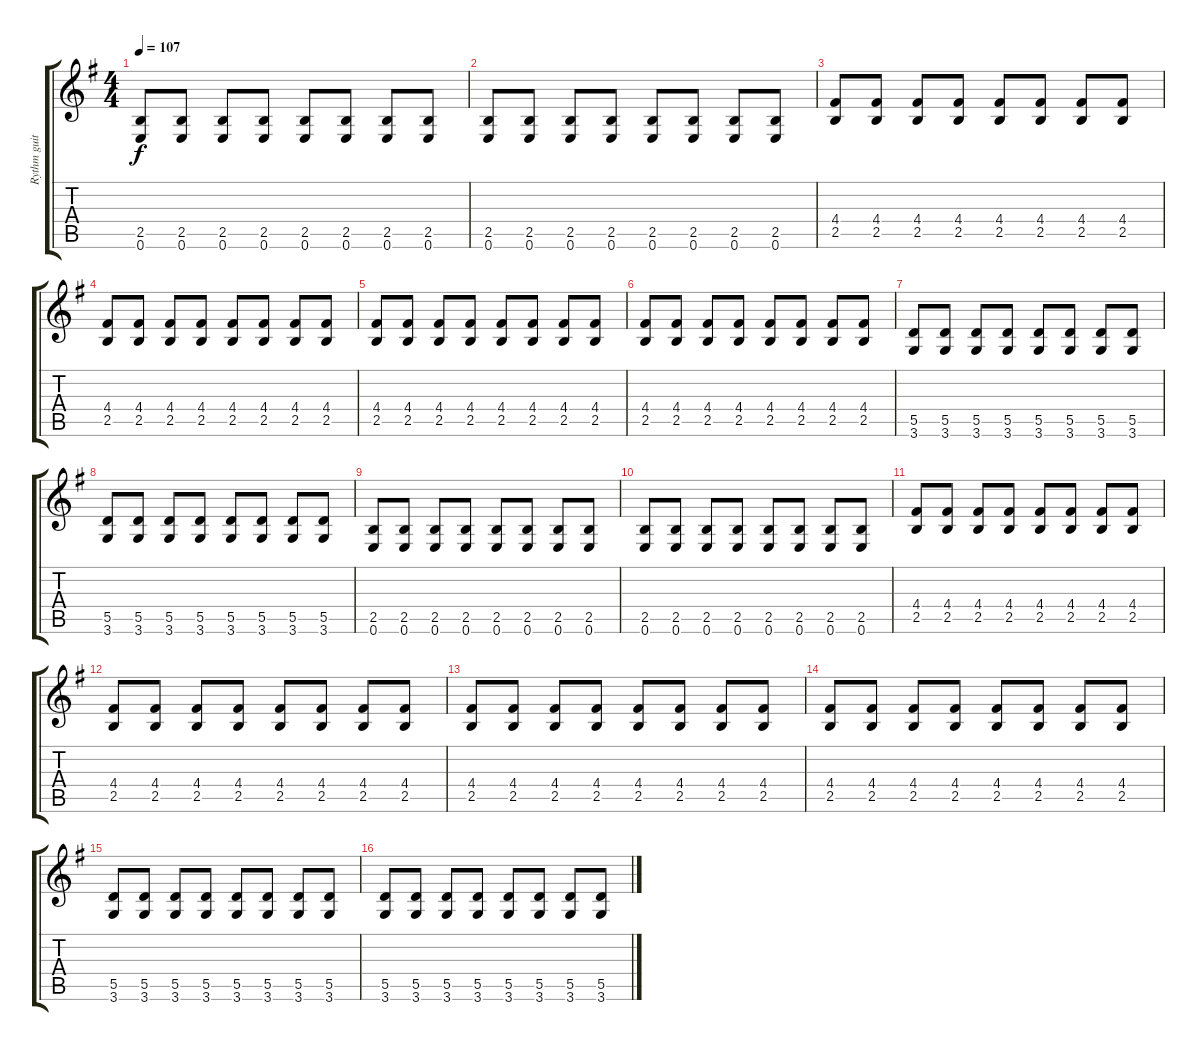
\track ("Rythm guitar I" "Rythm guit") {instrument electricguitarmuted}
\staff {score tabs}
\tuning (E4 B3 G3 D3 A2 E2) {hide}
\ts (4 4)
\tempo 107
\clef g2
\ks g
(2.5 0.6).8{dy f} (2.5 0.6).8 (2.5 0.6).8 (2.5 0.6).8 (2.5 0.6).8 (2.5 0.6).8 (2.5 0.6).8 (2.5 0.6).8 |
(2.5 0.6).8 (2.5 0.6).8 (2.5 0.6).8 (2.5 0.6).8 (2.5 0.6).8 (2.5 0.6).8 (2.5 0.6).8 (2.5 0.6).8 |
(4.4 2.5).8 (4.4 2.5).8 (4.4 2.5).8 (4.4 2.5).8 (4.4 2.5).8 (4.4 2.5).8 (4.4 2.5).8 (4.4 2.5).8 |
(4.4 2.5).8 (4.4 2.5).8 (4.4 2.5).8 (4.4 2.5).8 (4.4 2.5).8 (4.4 2.5).8 (4.4 2.5).8 (4.4 2.5).8 |
(4.4 2.5).8 (4.4 2.5).8 (4.4 2.5).8 (4.4 2.5).8 (4.4 2.5).8 (4.4 2.5).8 (4.4 2.5).8 (4.4 2.5).8 |
(4.4 2.5).8 (4.4 2.5).8 (4.4 2.5).8 (4.4 2.5).8 (4.4 2.5).8 (4.4 2.5).8 (4.4 2.5).8 (4.4 2.5).8 |
(5.5 3.6).8 (5.5 3.6).8 (5.5 3.6).8 (5.5 3.6).8 (5.5 3.6).8 (5.5 3.6).8 (5.5 3.6).8 (5.5 3.6).8 |
(5.5 3.6).8 (5.5 3.6).8 (5.5 3.6).8 (5.5 3.6).8 (5.5 3.6).8 (5.5 3.6).8 (5.5 3.6).8 (5.5 3.6).8 |
(2.5 0.6).8 (2.5 0.6).8 (2.5 0.6).8 (2.5 0.6).8 (2.5 0.6).8 (2.5 0.6).8 (2.5 0.6).8 (2.5 0.6).8 |
(2.5 0.6).8 (2.5 0.6).8 (2.5 0.6).8 (2.5 0.6).8 (2.5 0.6).8 (2.5 0.6).8 (2.5 0.6).8 (2.5 0.6).8 |
(4.4 2.5).8 (4.4 2.5).8 (4.4 2.5).8 (4.4 2.5).8 (4.4 2.5).8 (4.4 2.5).8 (4.4 2.5).8 (4.4 2.5).8 |
(4.4 2.5).8 (4.4 2.5).8 (4.4 2.5).8 (4.4 2.5).8 (4.4 2.5).8 (4.4 2.5).8 (4.4 2.5).8 (4.4 2.5).8 |
(4.4 2.5).8 (4.4 2.5).8 (4.4 2.5).8 (4.4 2.5).8 (4.4 2.5).8 (4.4 2.5).8 (4.4 2.5).8 (4.4 2.5).8 |
(4.4 2.5).8 (4.4 2.5).8 (4.4 2.5).8 (4.4 2.5).8 (4.4 2.5).8 (4.4 2.5).8 (4.4 2.5).8 (4.4 2.5).8 |
(5.5 3.6).8 (5.5 3.6).8 (5.5 3.6).8 (5.5 3.6).8 (5.5 3.6).8 (5.5 3.6).8 (5.5 3.6).8 (5.5 3.6).8 |
(5.5 3.6).8 (5.5 3.6).8 (5.5 3.6).8 (5.5 3.6).8 (5.5 3.6).8 (5.5 3.6).8 (5.5 3.6).8 (5.5 3.6).8
